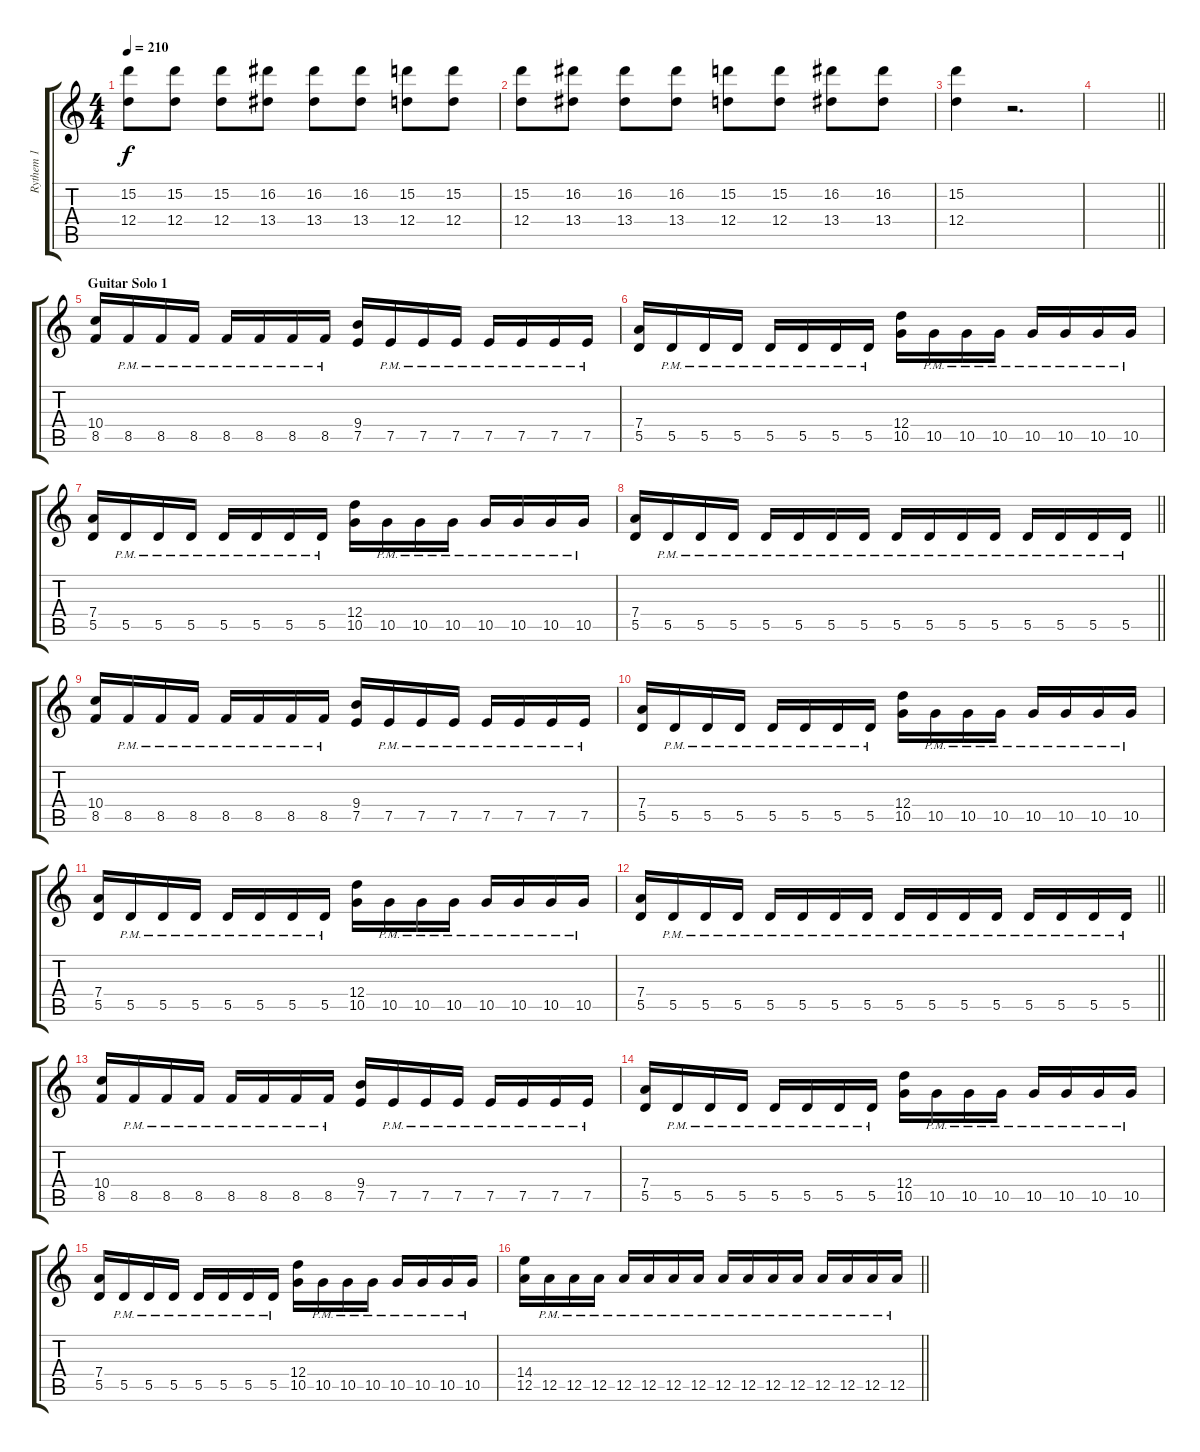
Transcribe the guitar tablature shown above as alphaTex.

\track ("Rythem 1" "Rythem 1") {instrument distortionguitar}
\staff {score tabs}
\tuning (E4 B3 G3 D3 A2 D2) {hide}
\ts (4 4)
\tempo 210
\clef g2
\ks c
(15.2 12.4).8{dy f} (15.2 12.4).8 (15.2 12.4).8 (16.2 13.4).8 (16.2 13.4).8 (16.2 13.4).8 (15.2 12.4).8 (15.2 12.4).8 |
(15.2 12.4).8 (16.2 13.4).8 (16.2 13.4).8 (16.2 13.4).8 (15.2 12.4).8 (15.2 12.4).8 (16.2 13.4).8 (16.2 13.4).8 |
(15.2 12.4).4 r.2{d} |
\barLineRight lightlight
|
\section ("" "Guitar Solo 1")
(10.4 8.5).16 8.5{pm}.16 8.5{pm}.16 8.5{pm}.16 8.5{pm}.16 8.5{pm}.16 8.5{pm}.16 8.5{pm}.16 (9.4 7.5).16 7.5{pm}.16 7.5{pm}.16 7.5{pm}.16 7.5{pm}.16 7.5{pm}.16 7.5{pm}.16 7.5{pm}.16 |
(7.4 5.5).16 5.5{pm}.16 5.5{pm}.16 5.5{pm}.16 5.5{pm}.16 5.5{pm}.16 5.5{pm}.16 5.5{pm}.16 (12.4 10.5).16 10.5{pm}.16 10.5{pm}.16 10.5{pm}.16 10.5{pm}.16 10.5{pm}.16 10.5{pm}.16 10.5{pm}.16 |
(7.4 5.5).16 5.5{pm}.16 5.5{pm}.16 5.5{pm}.16 5.5{pm}.16 5.5{pm}.16 5.5{pm}.16 5.5{pm}.16 (12.4 10.5).16 10.5{pm}.16 10.5{pm}.16 10.5{pm}.16 10.5{pm}.16 10.5{pm}.16 10.5{pm}.16 10.5{pm}.16 |
\barLineRight lightlight
(7.4 5.5).16 5.5{pm}.16 5.5{pm}.16 5.5{pm}.16 5.5{pm}.16 5.5{pm}.16 5.5{pm}.16 5.5{pm}.16 5.5{pm}.16 5.5{pm}.16 5.5{pm}.16 5.5{pm}.16 5.5{pm}.16 5.5{pm}.16 5.5{pm}.16 5.5{pm}.16 |
(10.4 8.5).16 8.5{pm}.16 8.5{pm}.16 8.5{pm}.16 8.5{pm}.16 8.5{pm}.16 8.5{pm}.16 8.5{pm}.16 (9.4 7.5).16 7.5{pm}.16 7.5{pm}.16 7.5{pm}.16 7.5{pm}.16 7.5{pm}.16 7.5{pm}.16 7.5{pm}.16 |
(7.4 5.5).16 5.5{pm}.16 5.5{pm}.16 5.5{pm}.16 5.5{pm}.16 5.5{pm}.16 5.5{pm}.16 5.5{pm}.16 (12.4 10.5).16 10.5{pm}.16 10.5{pm}.16 10.5{pm}.16 10.5{pm}.16 10.5{pm}.16 10.5{pm}.16 10.5{pm}.16 |
(7.4 5.5).16 5.5{pm}.16 5.5{pm}.16 5.5{pm}.16 5.5{pm}.16 5.5{pm}.16 5.5{pm}.16 5.5{pm}.16 (12.4 10.5).16 10.5{pm}.16 10.5{pm}.16 10.5{pm}.16 10.5{pm}.16 10.5{pm}.16 10.5{pm}.16 10.5{pm}.16 |
\barLineRight lightlight
(7.4 5.5).16 5.5{pm}.16 5.5{pm}.16 5.5{pm}.16 5.5{pm}.16 5.5{pm}.16 5.5{pm}.16 5.5{pm}.16 5.5{pm}.16 5.5{pm}.16 5.5{pm}.16 5.5{pm}.16 5.5{pm}.16 5.5{pm}.16 5.5{pm}.16 5.5{pm}.16 |
(10.4 8.5).16 8.5{pm}.16 8.5{pm}.16 8.5{pm}.16 8.5{pm}.16 8.5{pm}.16 8.5{pm}.16 8.5{pm}.16 (9.4 7.5).16 7.5{pm}.16 7.5{pm}.16 7.5{pm}.16 7.5{pm}.16 7.5{pm}.16 7.5{pm}.16 7.5{pm}.16 |
(7.4 5.5).16 5.5{pm}.16 5.5{pm}.16 5.5{pm}.16 5.5{pm}.16 5.5{pm}.16 5.5{pm}.16 5.5{pm}.16 (12.4 10.5).16 10.5{pm}.16 10.5{pm}.16 10.5{pm}.16 10.5{pm}.16 10.5{pm}.16 10.5{pm}.16 10.5{pm}.16 |
(7.4 5.5).16 5.5{pm}.16 5.5{pm}.16 5.5{pm}.16 5.5{pm}.16 5.5{pm}.16 5.5{pm}.16 5.5{pm}.16 (12.4 10.5).16 10.5{pm}.16 10.5{pm}.16 10.5{pm}.16 10.5{pm}.16 10.5{pm}.16 10.5{pm}.16 10.5{pm}.16 |
\barLineRight lightlight
(14.4 12.5).16 12.5{pm}.16 12.5{pm}.16 12.5{pm}.16 12.5{pm}.16 12.5{pm}.16 12.5{pm}.16 12.5{pm}.16 12.5{pm}.16 12.5{pm}.16 12.5{pm}.16 12.5{pm}.16 12.5{pm}.16 12.5{pm}.16 12.5{pm}.16 12.5{pm}.16
